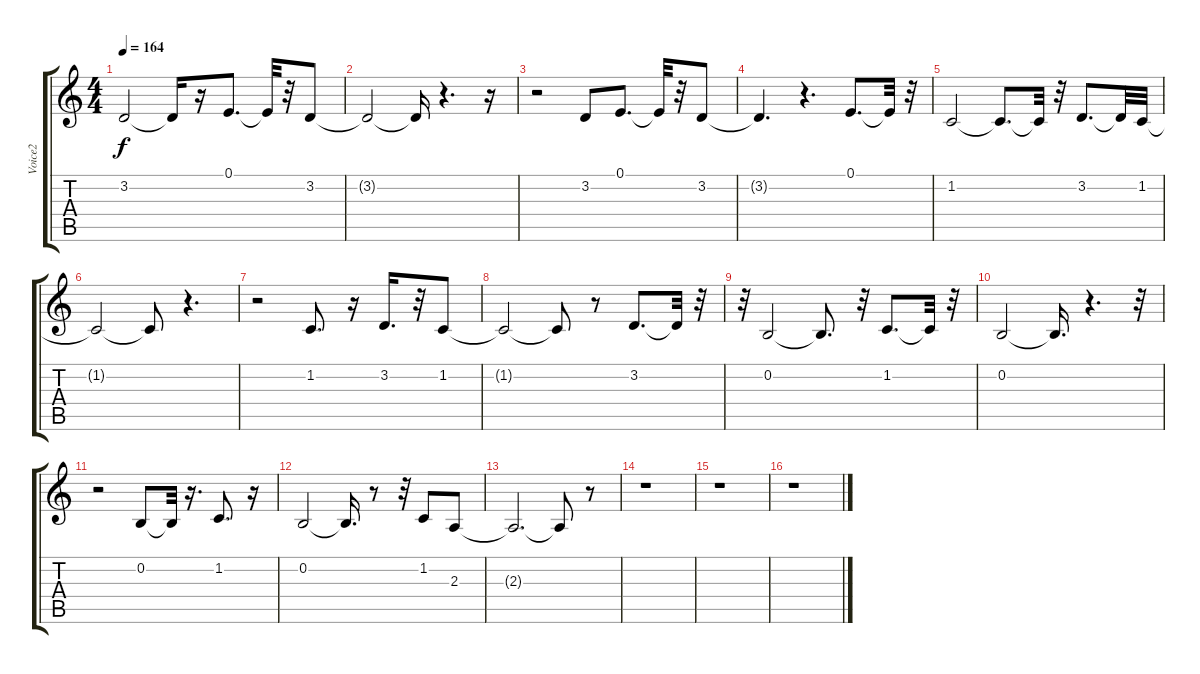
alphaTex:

\track ("Voice2" "Voice2") {instrument voiceoohs}
\staff {score tabs}
\tuning (E4 B3 G3 D3 A2 E2) {hide}
\ts (4 4)
\tempo 164
\clef g2
\ks c
3.2{t}.2{dy f} 3.2{t}.16 r.16 0.1.8{d} 0.1{t}.32 r.32 3.2.8 |
3.2{t}.2 3.2{t}.16 r.4{d} r.16 |
r.2 3.2.8 0.1.8{d} 0.1{t}.32 r.32 3.2.8 |
3.2{t}.4{d} r.4{d} 0.1.8{d} 0.1{t}.32 r.32 |
1.2.2 1.2{t}.8{d} 1.2{t}.32 r.32 3.2.8{d} 3.2{t}.32 1.2.32 |
1.2{t}.2 1.2{t}.8 r.4{d} |
r.2 1.2.8{d} r.16 3.2.16{d} r.32 1.2.8 |
1.2{t}.2 1.2{t}.8 r.8 3.2.8{d} 3.2{t}.32 r.32 |
r.32 0.2.2 0.2{t}.8{d} r.32 1.2.8{d} 1.2{t}.32 r.32 |
0.2.2 0.2{t}.16{d} r.4{d} r.32 |
r.2 0.2.8 0.2{t}.32 r.16{d} 1.2.8{d} r.16 |
0.2.2 0.2{t}.16{d} r.8 r.32 1.2.8 2.3.8 |
2.3{t}.2{d} 2.3{t}.8 r.8 |
r.1 |
r.1 |
r.1
